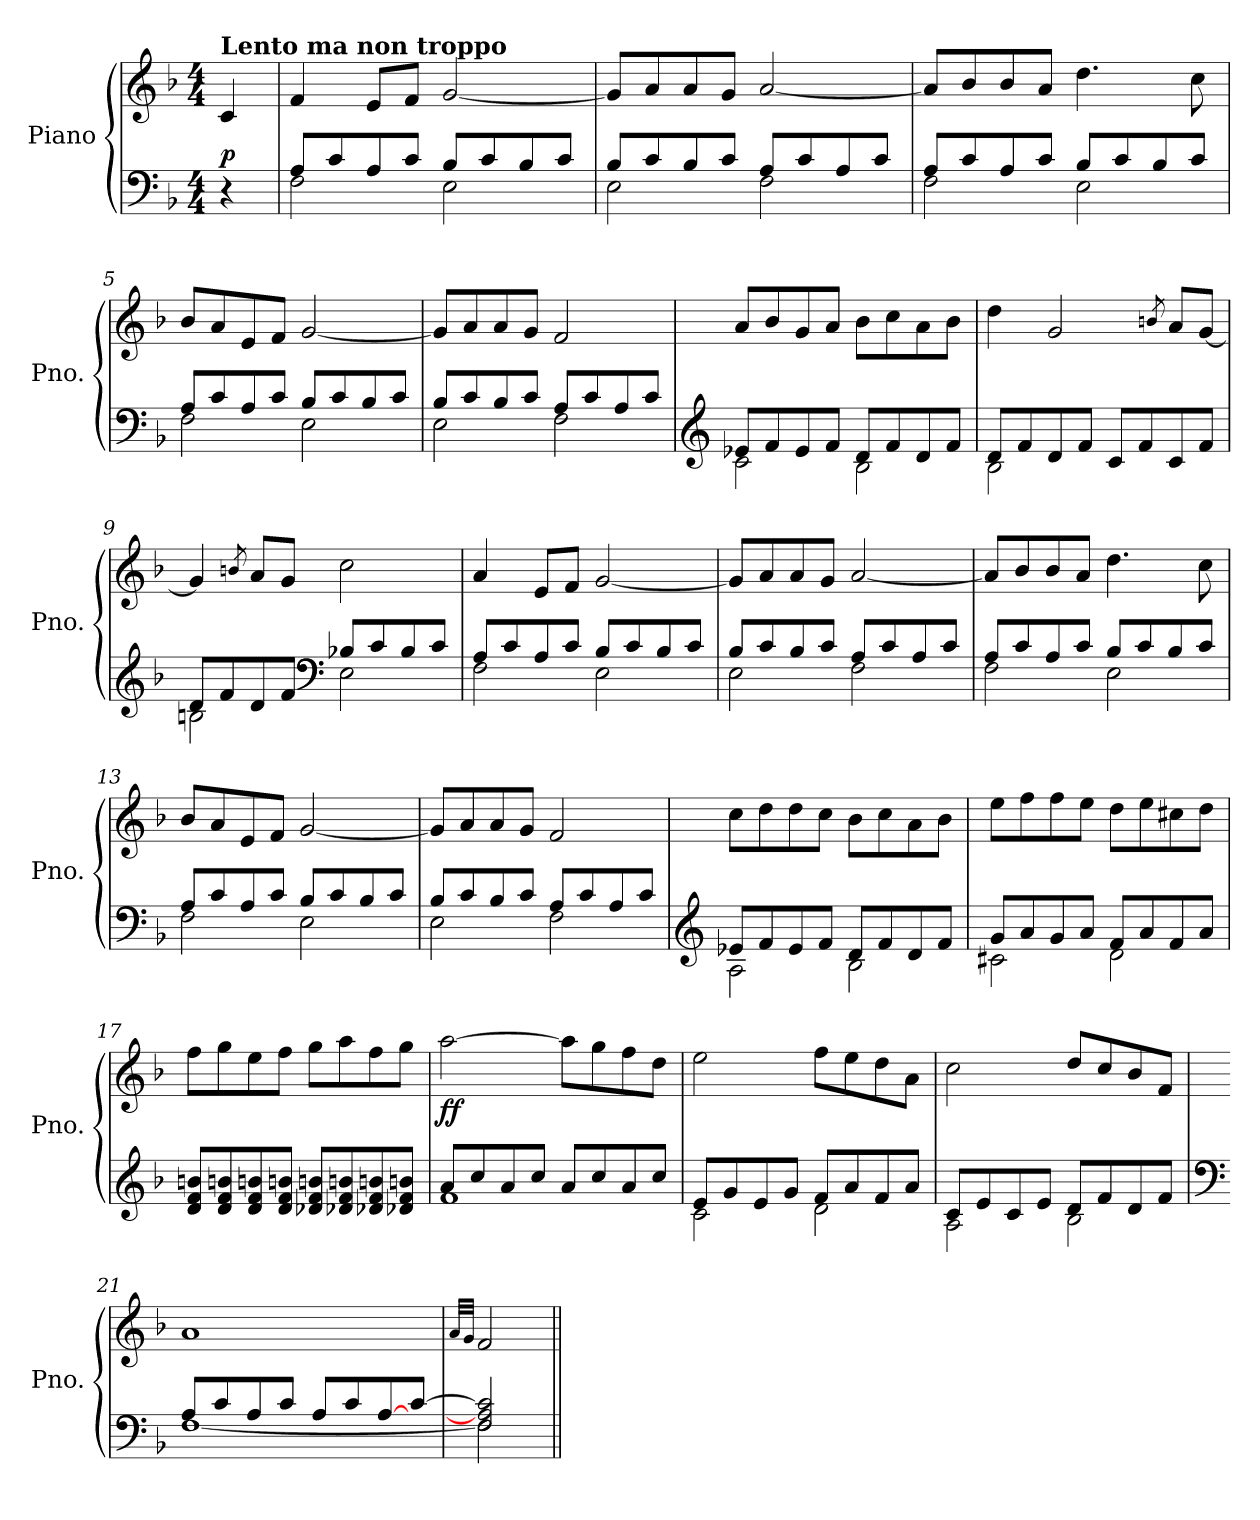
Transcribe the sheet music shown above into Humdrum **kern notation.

**kern	**kern	**dynam
*part1	*part1	*part1
*staff2	*staff1	*staff1/2
*I"Piano	*	*
*I'Pno.	*	*
*clefF4	*clefG2	*
*k[b-]	*k[b-]	*
*M4/4	*M4/4	*
*MM50	*MM50	*
=1	=1	=1
!	!LO:TX:a:B:t=Lento ma non troppo	!
!	!	!LO:DY:a=2
4r	4c/	p
=2	=2	=2
*^	*	*
8A/L	2F\	4f/	.
8c/	.	.	.
8A/	.	8e/L	.
8c/J	.	8f/J	.
8B-/L	2E\	[2g/	.
8c/	.	.	.
8B-/	.	.	.
8c/J	.	.	.
=3	=3	=3	=3
8B-/L	2E\	8g/L]	.
8c/	.	8a/	.
8B-/	.	8a/	.
8c/J	.	8g/J	.
8A/L	2F\	[2a/	.
8c/	.	.	.
8A/	.	.	.
8c/J	.	.	.
=4	=4	=4	=4
8A/L	2F\	8a/L]	.
8c/	.	8b-/	.
8A/	.	8b-/	.
8c/J	.	8a/J	.
8B-/L	2E\	4.dd\	.
8c/	.	.	.
8B-/	.	.	.
8c/J	.	8cc\	.
=5	=5	=5	=5
8A/L	2F\	8b-/L	.
8c/	.	8a/	.
8A/	.	8e/	.
8c/J	.	8f/J	.
8B-/L	2E\	[2g/	.
8c/	.	.	.
8B-/	.	.	.
8c/J	.	.	.
!!LO:LB:g=z
=6	=6	=6	=6
8B-/L	2E\	8g/L]	.
8c/	.	8a/	.
8B-/	.	8a/	.
8c/J	.	8g/J	.
8A/L	2F\	2f/	.
8c/	.	.	.
8A/	.	.	.
8c/J	.	.	.
=7	=7	=7	=7
*clefG2	*	*	*
8e-X/L	2c\	8a/L	.
8f/	.	8b-/	.
8e-/	.	8g/	.
8f/J	.	8a/J	.
8d/L	2B-\	8b-\L	.
8f/	.	8cc\	.
8d/	.	8a\	.
8f/J	.	8b-\J	.
=8	=8	=8	=8
8d/L	2B-\	4dd\	.
8f/	.	.	.
8d/	.	2g/	.
8f/J	.	.	.
8c/L	2ryy	.	.
8f/	.	.	.
.	.	8qbn/	.
8c/	.	8a/L	.
8f/J	.	[8g/J	.
=9	=9	=9	=9
8d/L	2Bn\	4g/]	.
8f/	.	.	.
.	.	8qbn/	.
8d/	.	8a/L	.
8f/J	.	8g/J	.
*clefF4	*	*	*
8B-X/L	2E\	2cc\	.
8c/	.	.	.
8B-/	.	.	.
8c/J	.	.	.
!!LO:LB:g=z
=10	=10	=10	=10
8A/L	2F\	4a/	.
8c/	.	.	.
8A/	.	8e/L	.
8c/J	.	8f/J	.
8B-/L	2E\	[2g/	.
8c/	.	.	.
8B-/	.	.	.
8c/J	.	.	.
=11	=11	=11	=11
8B-/L	2E\	8g/L]	.
8c/	.	8a/	.
8B-/	.	8a/	.
8c/J	.	8g/J	.
8A/L	2F\	[2a/	.
8c/	.	.	.
8A/	.	.	.
8c/J	.	.	.
=12	=12	=12	=12
8A/L	2F\	8a/L]	.
8c/	.	8b-/	.
8A/	.	8b-/	.
8c/J	.	8a/J	.
8B-/L	2E\	4.dd\	.
8c/	.	.	.
8B-/	.	.	.
8c/J	.	8cc\	.
=13	=13	=13	=13
8A/L	2F\	8b-/L	.
8c/	.	8a/	.
8A/	.	8e/	.
8c/J	.	8f/J	.
8B-/L	2E\	[2g/	.
8c/	.	.	.
8B-/	.	.	.
8c/J	.	.	.
!!LO:LB:g=z
=14	=14	=14	=14
8B-/L	2E\	8g/L]	.
8c/	.	8a/	.
8B-/	.	8a/	.
8c/J	.	8g/J	.
8A/L	2F\	2f/	.
8c/	.	.	.
8A/	.	.	.
8c/J	.	.	.
=15	=15	=15	=15
*clefG2	*	*	*
8e-X/L	2A\	8cc\L	.
8f/	.	8dd\	.
8e-/	.	8dd\	.
8f/J	.	8cc\J	.
8d/L	2B-\	8b-\L	.
8f/	.	8cc\	.
8d/	.	8a\	.
8f/J	.	8b-\J	.
=16	=16	=16	=16
8g/L	2c#X\	8ee\L	.
8a/	.	8ff\	.
8g/	.	8ff\	.
8a/J	.	8ee\J	.
8f/L	2d\	8dd\L	.
8a/	.	8ee\	.
8f/	.	8cc#X\	.
8a/J	.	8dd\J	.
*v	*v	*	*
=17	=17	=17
8d/ 8f/ 8bn/L	8ff\L	.
8d/ 8f/ 8bn/	8gg\	.
8d/ 8f/ 8bn/	8ee\	.
8d/ 8f/ 8bn/J	8ff\J	.
8d-X/ 8f/ 8bn/L	8gg\L	.
8d-X/ 8f/ 8bn/	8aa\	.
8d-X/ 8f/ 8bn/	8ff\	.
8d-X/ 8f/ 8bn/J	8gg\J	.
!!LO:LB:g=z
=18	=18	=18
*^	*	*
!	!	!	!LO:DY:b
8a/L	1f	[2aa\	ff
8cc/	.	.	.
8a/	.	.	.
8cc/J	.	.	.
8a/L	.	8aa\L]	.
8cc/	.	8gg\	.
8a/	.	8ff\	.
8cc/J	.	8dd\J	.
=19	=19	=19	=19
8e/L	2c\	2ee\	.
8g/	.	.	.
8e/	.	.	.
8g/J	.	.	.
8f/L	2d\	8ff\L	.
8a/	.	8ee\	.
8f/	.	8dd\	.
8a/J	.	8a\J	.
=20	=20	=20	=20
8c/L	2A\	2cc\	.
8e/	.	.	.
8c/	.	.	.
8e/J	.	.	.
8d/L	2B-\	8dd/L	.
8f/	.	8cc/	.
8d/	.	8b-/	.
8f/J	.	8f/J	.
=21	=21	=21	=21
*clefF4	*	*	*
8A/L	[1F	1a	.
8c/	.	.	.
8A/	.	.	.
8c/J	.	.	.
8A/L	.	.	.
8c/	.	.	.
[8A/	.	.	.
[8c/J	.	.	.
=22	=22	=22	=22
.	.	32qa/LLL	.
.	.	32qg/JJJ	.
2F/ 2A/] 2c/]	2F\]	2f/	.
*v	*v	*	*
=||	=||	=||
*-	*-	*-
